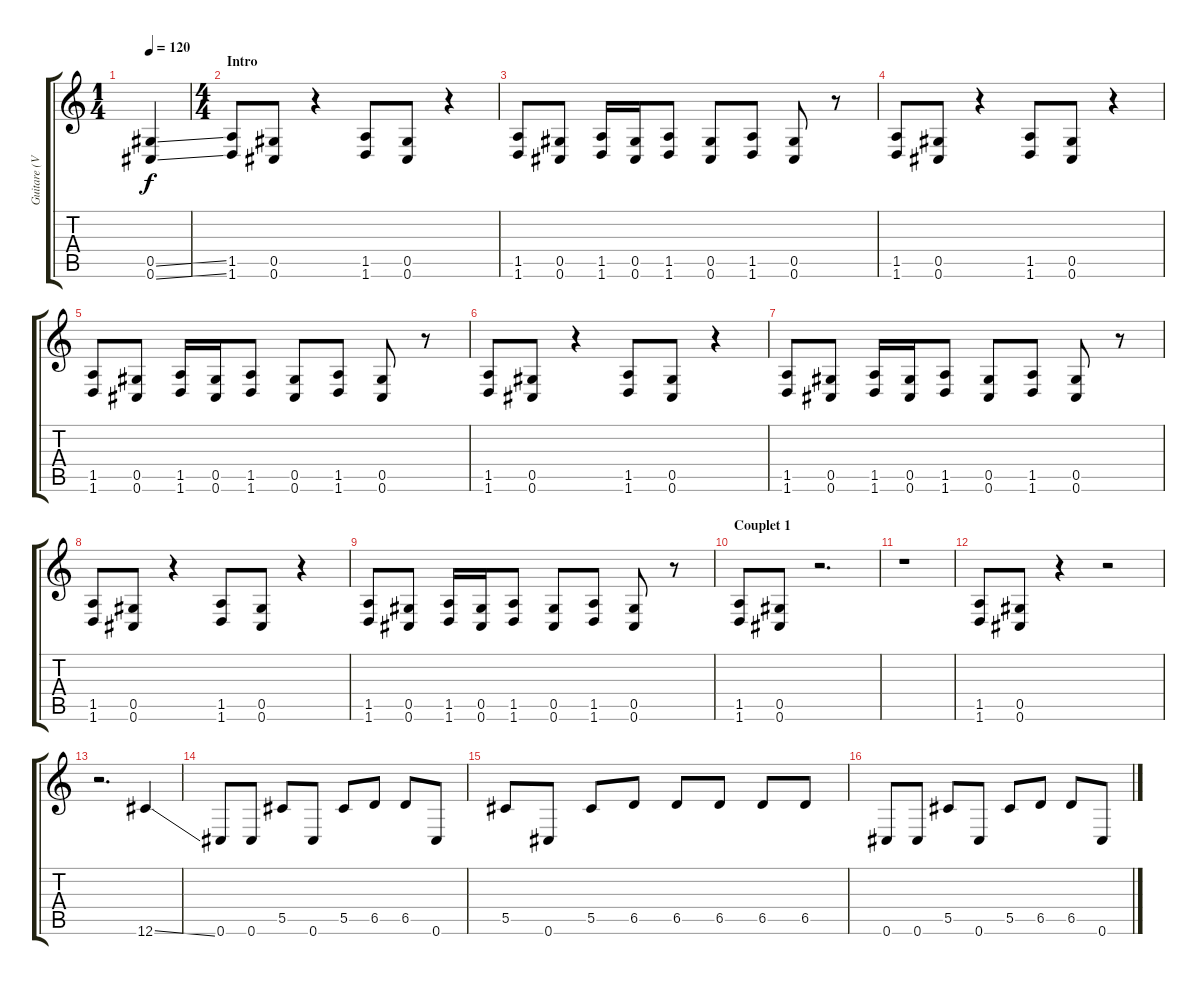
\track ("Guitare (Virus)" "Guitare (V") {instrument distortionguitar}
\staff {score tabs}
\tuning (Eb4 Bb3 Gb3 Db3 Ab2 Db2) {hide}
\ts (1 4)
\tempo 120
\clef g2
\ks c
(0.5{ss} 0.6{ss}).4{dy f instrument distortionguitar} |
\ts (4 4)
\section ("" "Intro")
(1.5 1.6).8 (0.5 0.6).8 r.4 (1.5 1.6).8 (0.5 0.6).8 r.4 |
(1.5 1.6).8 (0.5 0.6).8 (1.5 1.6).16 (0.5 0.6).16 (1.5 1.6).8 (0.5 0.6).8 (1.5 1.6).8 (0.5 0.6).8 r.8 |
(1.5 1.6).8 (0.5 0.6).8 r.4 (1.5 1.6).8 (0.5 0.6).8 r.4 |
(1.5 1.6).8 (0.5 0.6).8 (1.5 1.6).16 (0.5 0.6).16 (1.5 1.6).8 (0.5 0.6).8 (1.5 1.6).8 (0.5 0.6).8 r.8 |
(1.5 1.6).8 (0.5 0.6).8 r.4 (1.5 1.6).8 (0.5 0.6).8 r.4 |
(1.5 1.6).8 (0.5 0.6).8 (1.5 1.6).16 (0.5 0.6).16 (1.5 1.6).8 (0.5 0.6).8 (1.5 1.6).8 (0.5 0.6).8 r.8 |
(1.5 1.6).8 (0.5 0.6).8 r.4 (1.5 1.6).8 (0.5 0.6).8 r.4 |
(1.5 1.6).8 (0.5 0.6).8 (1.5 1.6).16 (0.5 0.6).16 (1.5 1.6).8 (0.5 0.6).8 (1.5 1.6).8 (0.5 0.6).8 r.8 |
\section ("" "Couplet 1")
(1.5 1.6).8 (0.5 0.6).8 r.2{d} |
r.1 |
(1.5 1.6).8 (0.5 0.6).8 r.4 r.2 |
r.2{d} 12.6{ss}.4 |
0.6.8 0.6.8 5.5.8 0.6.8 5.5.8 6.5.8 6.5.8 0.6.8 |
5.5.8 0.6.8 5.5.8 6.5.8 6.5.8 6.5.8 6.5.8 6.5.8 |
0.6.8 0.6.8 5.5.8 0.6.8 5.5.8 6.5.8 6.5.8 0.6.8
